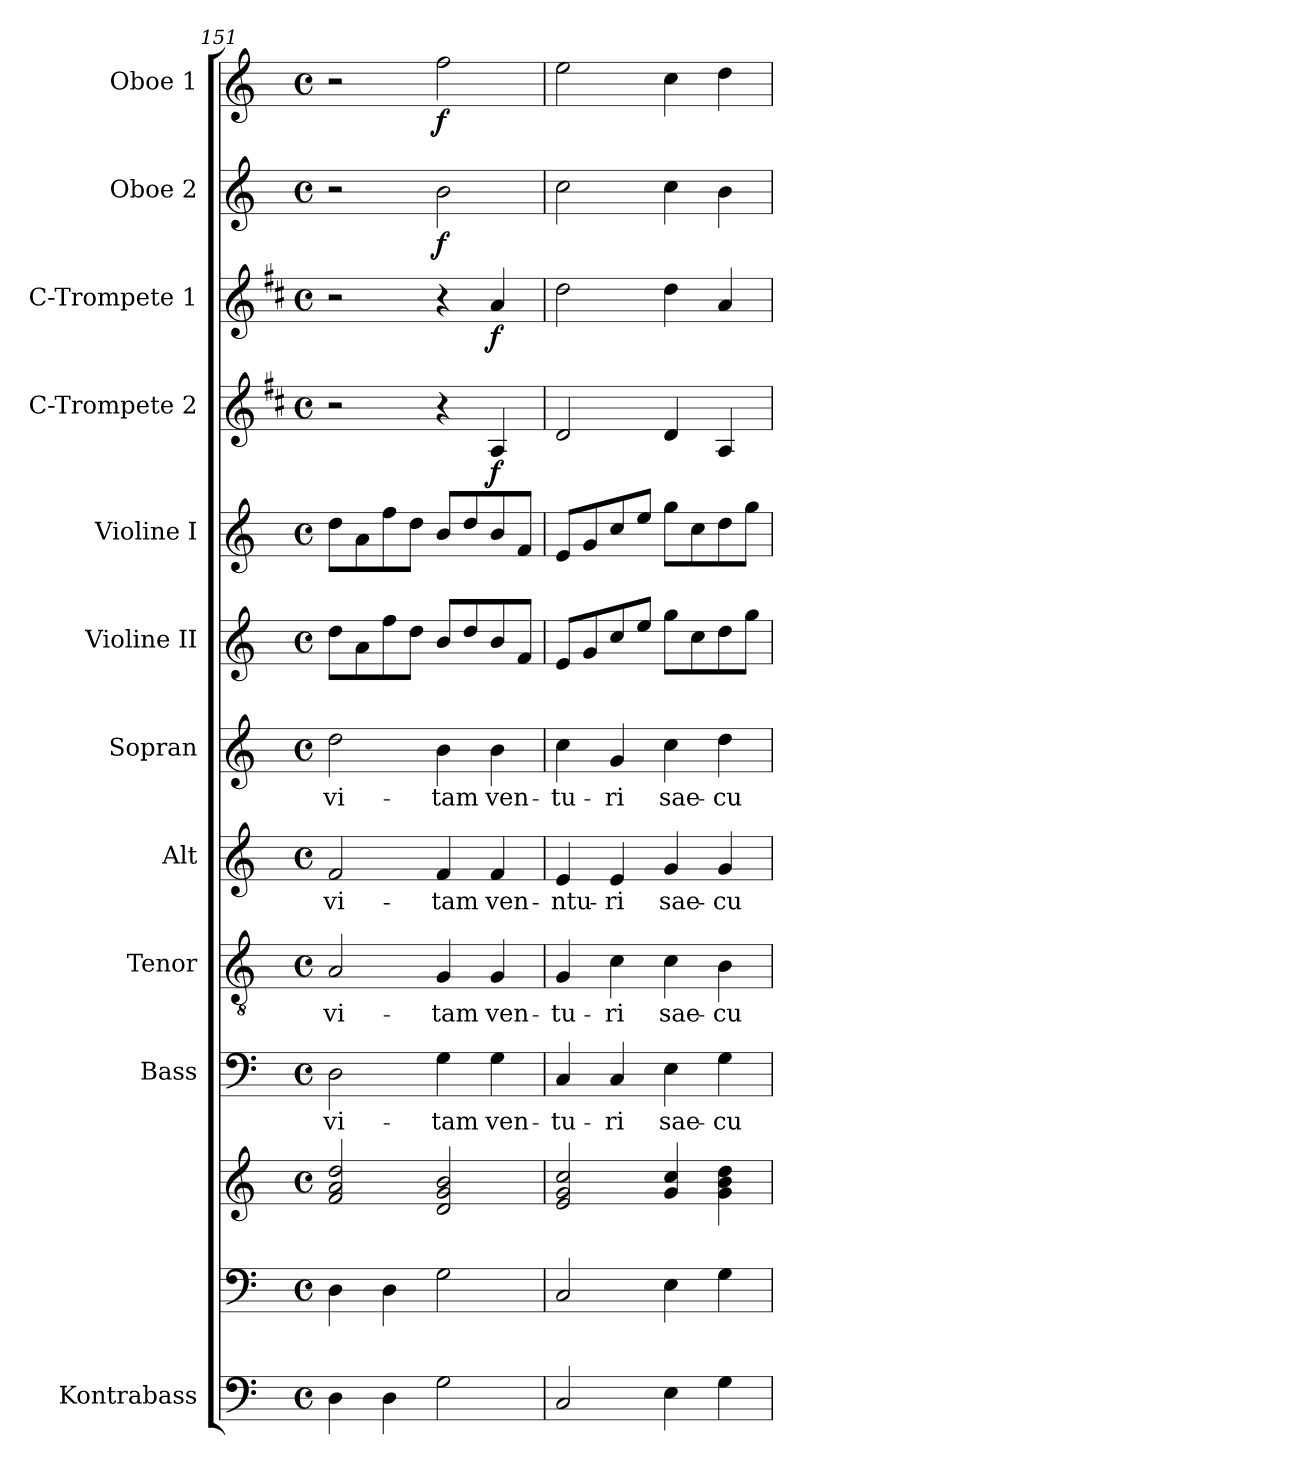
**kern	**kern	**kern	**kern	**text	**kern	**text	**kern	**text	**kern	**text	**kern	**kern	**kern	**dynam	**kern	**dynam	**kern	**dynam	**kern	**dynam
*part12	*part11	*part11	*part10	*part10	*part9	*part9	*part8	*part8	*part7	*part7	*part6	*part5	*part4	*part4	*part3	*part3	*part2	*part2	*part1	*part1
*staff13	*staff12	*staff11	*staff10	*staff10	*staff9	*staff9	*staff8	*staff8	*staff7	*staff7	*staff6	*staff5	*staff4	*staff4	*staff3	*staff3	*staff2	*staff2	*staff1	*staff1
*I"Kontrabass	*	*	*I"Bass	*	*I"Tenor	*	*I"Alt	*	*I"Sopran	*	*I"Violine II	*I"Violine I	*I"C-Trompete 2	*	*I"C-Trompete 1	*	*I"Oboe 2	*	*I"Oboe 1	*
*I'Kb.	*	*	*I'B.	*	*I'T.	*	*I'A.	*	*I'S.	*	*I'Vl. II	*I'Vl. I	*I'C Trp. 2	*	*I'C Trp. 1	*	*I'Ob. 2	*	*I'Ob. 1	*
*clefF4	*clefF4	*clefG2	*clefF4	*	*clefGv2	*	*clefG2	*	*clefG2	*	*clefG2	*clefG2	*clefG2	*	*clefG2	*	*clefG2	*	*clefG2	*
*ITrd7c12	*	*	*	*	*	*	*	*	*	*	*	*	*ITrd1c2	*	*ITrd1c2	*	*	*	*	*
*k[]	*k[]	*k[]	*k[]	*	*k[]	*	*k[]	*	*k[]	*	*k[]	*k[]	*k[]	*	*k[]	*	*k[]	*	*k[]	*
*C:	*C:	*C:	*C:	*	*C:	*	*C:	*	*C:	*	*C:	*C:	*C:	*	*C:	*	*C:	*	*C:	*
*M4/4	*M4/4	*M4/4	*M4/4	*	*M4/4	*	*M4/4	*	*M4/4	*	*M4/4	*M4/4	*M4/4	*	*M4/4	*	*M4/4	*	*M4/4	*
*met(c)	*met(c)	*met(c)	*met(c)	*	*met(c)	*	*met(c)	*	*met(c)	*	*met(c)	*met(c)	*met(c)	*	*met(c)	*	*met(c)	*	*met(c)	*
=151	=151	=151	=151	=151	=151	=151	=151	=151	=151	=151	=151	=151	=151	=151	=151	=151	=151	=151	=151	=151
!	!	!	!	!LO:LY:b	!	!LO:LY:b	!	!LO:LY:b	!	!LO:LY:b	!	!	!	!	!	!	!	!	!	!
4DD\	4D\	2f/ 2a/ 2dd/	2D\	vi-	2A/	vi-	2f/	vi-	2dd\	vi-	8dd\L	8dd\L	2r	.	2r	.	2r	.	2r	.
.	.	.	.	.	.	.	.	.	.	.	8a\	8a\	.	.	.	.	.	.	.	.
4DD\	4D\	.	.	.	.	.	.	.	.	.	8ff\	8ff\	.	.	.	.	.	.	.	.
.	.	.	.	.	.	.	.	.	.	.	8dd\J	8dd\J	.	.	.	.	.	.	.	.
!	!	!	!	!LO:LY:b	!	!LO:LY:b	!	!LO:LY:b	!	!LO:LY:b	!	!	!	!	!	!	!	!LO:DY:b	!	!LO:DY:b
2GG\	2G\	2d/ 2g/ 2b/	4G\	-tam	4G/	-tam	4f/	-tam	4b\	-tam	8b/L	8b/L	4r	.	4r	.	2b\	f	2ff\	f
.	.	.	.	.	.	.	.	.	.	.	8dd/	8dd/	.	.	.	.	.	.	.	.
!	!	!	!	!LO:LY:b	!	!LO:LY:b	!	!LO:LY:b	!	!LO:LY:b	!	!	!	!LO:DY:b	!	!LO:DY:b	!	!	!	!
.	.	.	4G\	ven-	4G/	ven-	4f/	ven-	4b\	ven-	8b/	8b/	4G/	f	4g/	f	.	.	.	.
.	.	.	.	.	.	.	.	.	.	.	8f/J	8f/J	.	.	.	.	.	.	.	.
=152	=152	=152	=152	=152	=152	=152	=152	=152	=152	=152	=152	=152	=152	=152	=152	=152	=152	=152	=152	=152
!	!	!	!	!LO:LY:b	!	!LO:LY:b	!	!LO:LY:b	!	!LO:LY:b	!	!	!	!	!	!	!	!	!	!
2CC/	2C/	2e/ 2g/ 2cc/	4C/	-tu-	4G/	-tu-	4e/	-ntu-	4cc\	-tu-	8e/L	8e/L	2c/	.	2cc\	.	2cc\	.	2ee\	.
.	.	.	.	.	.	.	.	.	.	.	8g/	8g/	.	.	.	.	.	.	.	.
!	!	!	!	!LO:LY:b	!	!LO:LY:b	!	!LO:LY:b	!	!LO:LY:b	!	!	!	!	!	!	!	!	!	!
.	.	.	4C/	-ri	4c\	-ri	4e/	-ri	4g/	-ri	8cc/	8cc/	.	.	.	.	.	.	.	.
.	.	.	.	.	.	.	.	.	.	.	8ee/J	8ee/J	.	.	.	.	.	.	.	.
!	!	!	!	!LO:LY:b	!	!LO:LY:b	!	!LO:LY:b	!	!LO:LY:b	!	!	!	!	!	!	!	!	!	!
4EE\	4E\	4g/ 4cc/	4E\	sae-	4c\	sae-	4g/	sae-	4cc\	sae-	8gg\L	8gg\L	4c/	.	4cc\	.	4cc\	.	4cc\	.
.	.	.	.	.	.	.	.	.	.	.	8cc\	8cc\	.	.	.	.	.	.	.	.
!	!	!	!	!LO:LY:b	!	!LO:LY:b	!	!LO:LY:b	!	!LO:LY:b	!	!	!	!	!	!	!	!	!	!
4GG\	4G\	4g\ 4b\ 4dd\	4G\	-cu-	4B\	-cu-	4g/	-cu-	4dd\	-cu-	8dd\	8dd\	4G/	.	4g/	.	4b\	.	4dd\	.
.	.	.	.	.	.	.	.	.	.	.	8gg\J	8gg\J	.	.	.	.	.	.	.	.
=	=	=	=	=	=	=	=	=	=	=	=	=	=	=	=	=	=	=	=	=
*-	*-	*-	*-	*-	*-	*-	*-	*-	*-	*-	*-	*-	*-	*-	*-	*-	*-	*-	*-	*-
